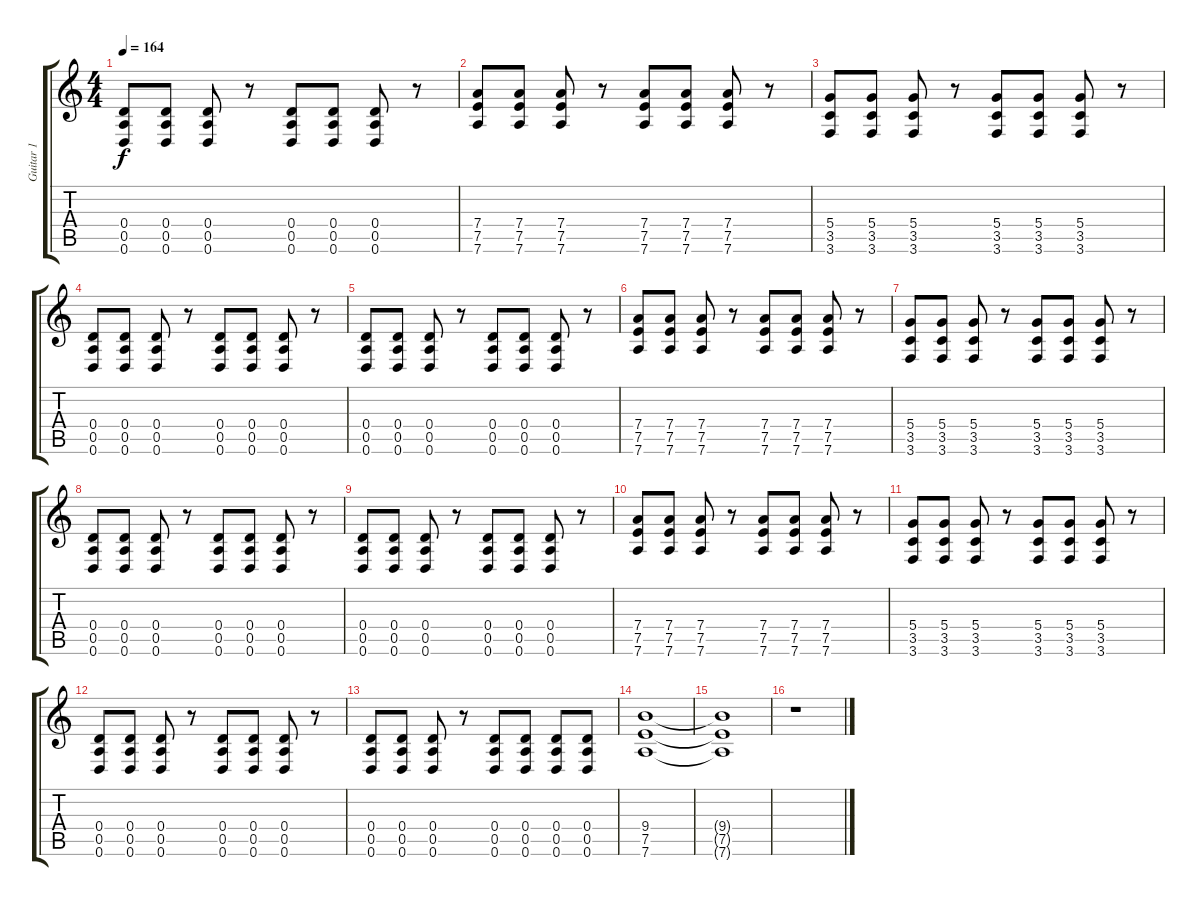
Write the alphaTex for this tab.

\track ("Guitar 1" "Guitar 1") {instrument distortionguitar}
\staff {score tabs}
\tuning (E4 B3 G3 D3 A2 D2) {hide}
\ts (4 4)
\tempo 164
\clef g2
\ks c
(0.4 0.5 0.6).8{dy f} (0.4 0.5 0.6).8 (0.4 0.5 0.6).8 r.8 (0.4 0.5 0.6).8 (0.4 0.5 0.6).8 (0.4 0.5 0.6).8 r.8 |
(7.4 7.5 7.6).8 (7.4 7.5 7.6).8 (7.4 7.5 7.6).8 r.8 (7.4 7.5 7.6).8 (7.4 7.5 7.6).8 (7.4 7.5 7.6).8 r.8 |
(5.4 3.5 3.6).8 (5.4 3.5 3.6).8 (5.4 3.5 3.6).8 r.8 (5.4 3.5 3.6).8 (5.4 3.5 3.6).8 (5.4 3.5 3.6).8 r.8 |
(0.4 0.5 0.6).8 (0.4 0.5 0.6).8 (0.4 0.5 0.6).8 r.8 (0.4 0.5 0.6).8 (0.4 0.5 0.6).8 (0.4 0.5 0.6).8 r.8 |
(0.4 0.5 0.6).8 (0.4 0.5 0.6).8 (0.4 0.5 0.6).8 r.8 (0.4 0.5 0.6).8 (0.4 0.5 0.6).8 (0.4 0.5 0.6).8 r.8 |
(7.4 7.5 7.6).8 (7.4 7.5 7.6).8 (7.4 7.5 7.6).8 r.8 (7.4 7.5 7.6).8 (7.4 7.5 7.6).8 (7.4 7.5 7.6).8 r.8 |
(5.4 3.5 3.6).8 (5.4 3.5 3.6).8 (5.4 3.5 3.6).8 r.8 (5.4 3.5 3.6).8 (5.4 3.5 3.6).8 (5.4 3.5 3.6).8 r.8 |
(0.4 0.5 0.6).8 (0.4 0.5 0.6).8 (0.4 0.5 0.6).8 r.8 (0.4 0.5 0.6).8 (0.4 0.5 0.6).8 (0.4 0.5 0.6).8 r.8 |
(0.4 0.5 0.6).8 (0.4 0.5 0.6).8 (0.4 0.5 0.6).8 r.8 (0.4 0.5 0.6).8 (0.4 0.5 0.6).8 (0.4 0.5 0.6).8 r.8 |
(7.4 7.5 7.6).8 (7.4 7.5 7.6).8 (7.4 7.5 7.6).8 r.8 (7.4 7.5 7.6).8 (7.4 7.5 7.6).8 (7.4 7.5 7.6).8 r.8 |
(5.4 3.5 3.6).8 (5.4 3.5 3.6).8 (5.4 3.5 3.6).8 r.8 (5.4 3.5 3.6).8 (5.4 3.5 3.6).8 (5.4 3.5 3.6).8 r.8 |
(0.4 0.5 0.6).8 (0.4 0.5 0.6).8 (0.4 0.5 0.6).8 r.8 (0.4 0.5 0.6).8 (0.4 0.5 0.6).8 (0.4 0.5 0.6).8 r.8 |
(0.4 0.5 0.6).8 (0.4 0.5 0.6).8 (0.4 0.5 0.6).8 r.8 (0.4 0.5 0.6).8 (0.4 0.5 0.6).8 (0.4 0.5 0.6).8 (0.4 0.5 0.6).8 |
(9.4 7.5 7.6).1 |
(9.4{t} 7.5{t} 7.6{t}).1 |
r.1
